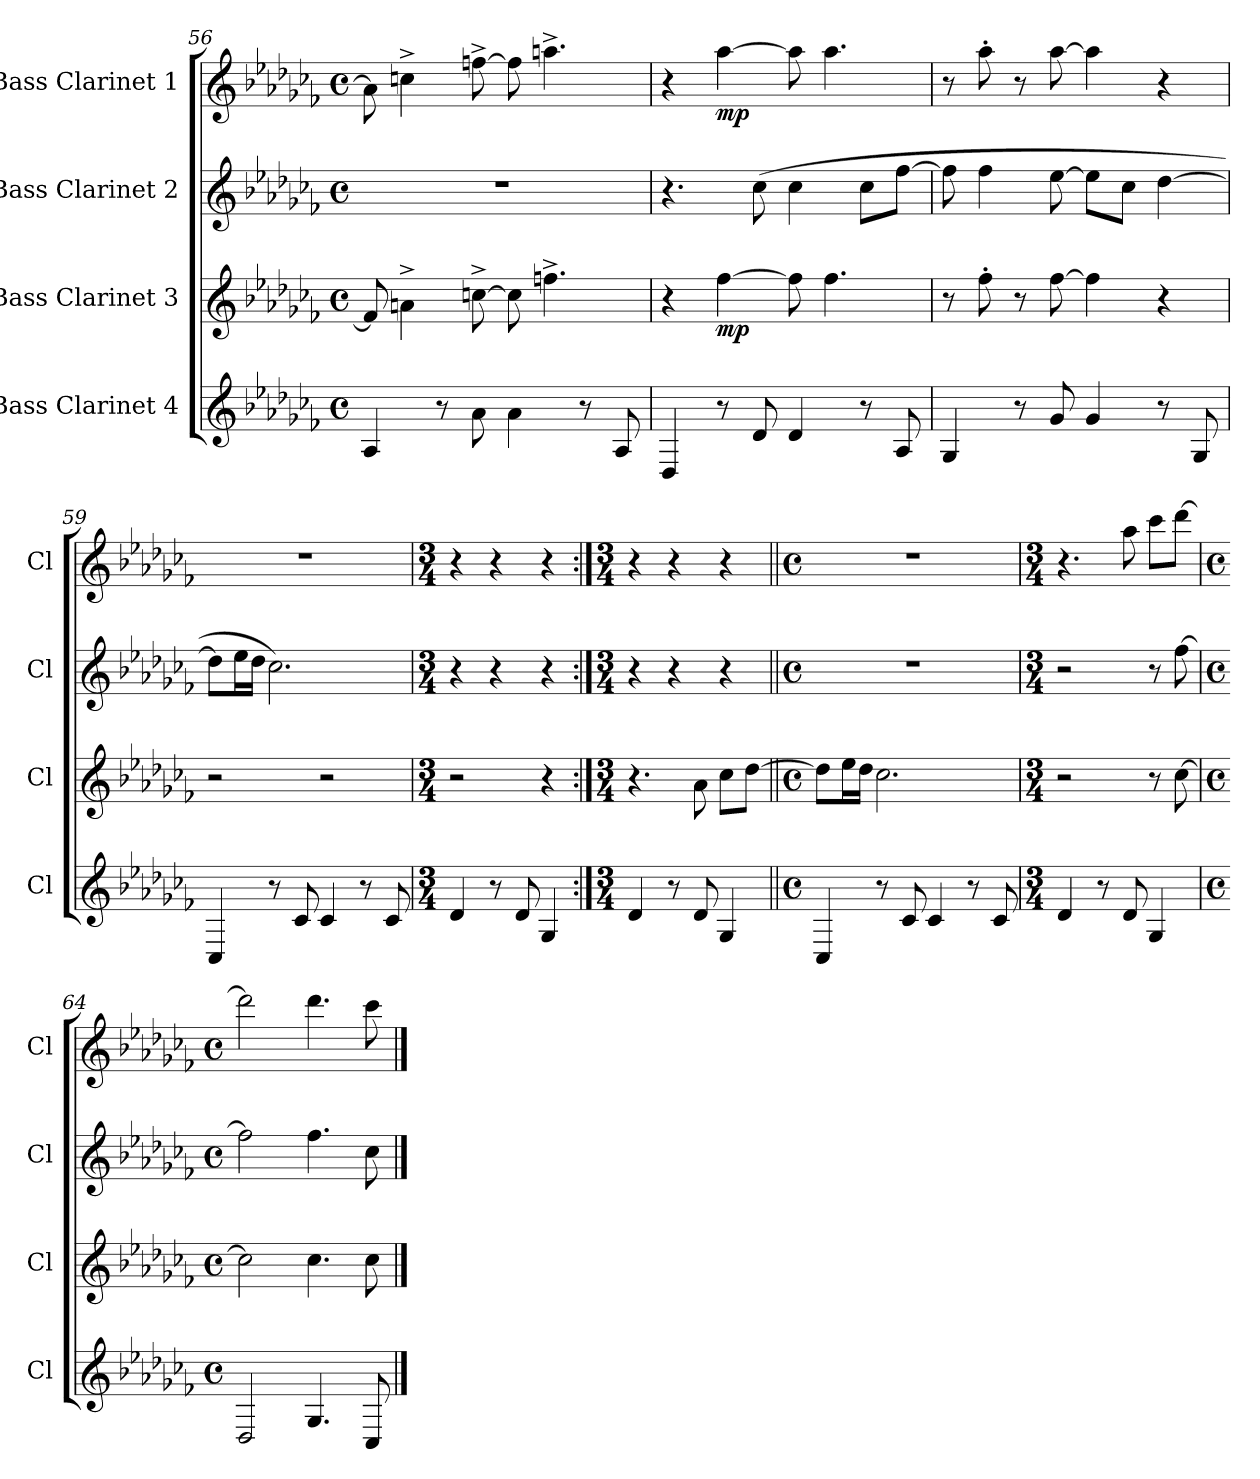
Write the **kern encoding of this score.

**kern	**kern	**dynam	**kern	**kern	**dynam
*part4	*part3	*part3	*part2	*part1	*part1
*staff4	*staff3	*staff3	*staff2	*staff1	*staff1
*I"Bass Clarinet 4	*I"Bass Clarinet 3	*	*I"Bass Clarinet 2	*I"Bass Clarinet 1	*
*I'Cl	*I'Cl	*	*I'Cl	*I'Cl	*
*clefG2	*clefG2	*	*clefG2	*clefG2	*
*ITrd8c14	*ITrd8c14	*	*ITrd8c14	*ITrd8c14	*
*k[b-e-a-d-g-c-f-]	*k[b-e-a-d-g-c-f-]	*	*k[b-e-a-d-g-c-f-]	*k[b-e-a-d-g-c-f-]	*
*C-:	*C-:	*	*C-:	*C-:	*
*M4/4	*M4/4	*	*M4/4	*M4/4	*
*met(c)	*met(c)	*	*met(c)	*met(c)	*
=56	=56	=56	=56	=56	=56
4AA-/	8F/]	.	1r	8A\]	.
.	4An^>\	.	.	4cn^>\	.
8r	.	.	.	.	.
8A-\	[8cn^>\	.	.	[8fn^>\	.
4A-\	8c\]	.	.	8f\]	.
.	4.fn^>\	.	.	4.an^>\	.
8r	.	.	.	.	.
8AA-/	.	.	.	.	.
=57	=57	=57	=57	=57	=57
4DD-/	4r	.	4.r	4r	.
!	!	!LO:DY:b	!	!	!LO:DY:b
8r	[4f-i\	mp	.	[4a-i\	mp
8D-/	.	.	(>8c-\	.	.
4D-/	8f-\]	.	4c-\	8a-\]	.
.	4.f-\	.	.	4.a-\	.
8r	.	.	8c-\L	.	.
8AA-/	.	.	[8f-\J	.	.
=58	=58	=58	=58	=58	=58
4GG-/	8r	.	8f-\]	8r	.
.	8f-'>\	.	4f-\	8a-'>\	.
8r	8r	.	.	8r	.
8G-/	[8f-\	.	[8e-\	[8a-\	.
4G-/	4f-\]	.	8e-\L]	4a-\]	.
.	.	.	8c-\J	.	.
8r	4r	.	[4d-\	4r	.
8GG-/	.	.	.	.	.
=59	=59	=59	=59	=59	=59
4CC-/	2r	.	8d-\L]	1r	.
.	.	.	16e-\L	.	.
.	.	.	16d-\JJ	.	.
8r	.	.	2.c-\)	.	.
8C-/	.	.	.	.	.
4C-/	2r	.	.	.	.
8r	.	.	.	.	.
8C-/	.	.	.	.	.
=60	=60	=60	=60	=60	=60
*M3/4	*M3/4	*	*M3/4	*M3/4	*
4D-/	2r	.	4r	4r	.
8r	.	.	4r	4r	.
8D-/	.	.	.	.	.
4GG-/	4r	.	4r	4r	.
!!LO:PB:g=z
=61:|!	=61:|!	=61:|!	=61:|!	=61:|!	=61:|!
*M3/4	*M3/4	*	*M3/4	*M3/4	*
4D-/	4.r	.	4r	4r	.
8r	.	.	4r	4r	.
8D-/	8A-\	.	.	.	.
4GG-/	8c-\L	.	4r	4r	.
.	[8d-\J	.	.	.	.
=62||	=62||	=62||	=62||	=62||	=62||
*M4/4	*M4/4	*	*M4/4	*M4/4	*
*met(c)	*met(c)	*	*met(c)	*met(c)	*
4CC-/	8d-\L]	.	1r	1r	.
.	16e-\L	.	.	.	.
.	16d-\JJ	.	.	.	.
8r	2.c-\	.	.	.	.
8C-/	.	.	.	.	.
4C-/	.	.	.	.	.
8r	.	.	.	.	.
8C-/	.	.	.	.	.
=63	=63	=63	=63	=63	=63
*M3/4	*M3/4	*	*M3/4	*M3/4	*
4D-/	2r	.	2r	4.r	.
8r	.	.	.	.	.
8D-/	.	.	.	8a-\	.
4GG-/	8r	.	8r	8cc-\L	.
.	[8c-\	.	[8f-\	[8dd-\J	.
=64	=64	=64	=64	=64	=64
*M4/4	*M4/4	*	*M4/4	*M4/4	*
*met(c)	*met(c)	*	*met(c)	*met(c)	*
2DD-/	2c-\]	.	2f-\]	2dd-\]	.
4.GG-/	4.c-\	.	4.f-\	4.dd-\	.
8CC-/	8c-\	.	8c-\	8cc-\	.
==	==	==	==	==	==
*-	*-	*-	*-	*-	*-
